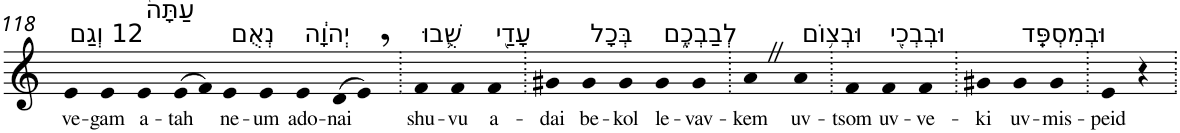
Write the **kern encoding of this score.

**kern	**text
*part1	*part1
*staff1	*staff1
*I"Piano	*
*I'Pno	*
!!LO:PB:g=z
*clefG2	*
*k[]	*
=118	=118
!LO:TX:a:t=12 וְגַם	!
!	!LO:LY:b
4e	ve-
!	!LO:LY:b
4e	-gam
!LO:TX:a:t=עַתָּה֙	!
!	!LO:LY:b
4e	a-
!	!LO:LY:b
(>8e	-tah
8f)	.
!LO:TX:a:t=נְאֻם	!
!	!LO:LY:b
4e	ne-
!	!LO:LY:b
4e	-um
!LO:TX:a:t=יְהוָ֔ה	!
!	!LO:LY:b
4e	ado-
!	!LO:LY:b
(>8d	-nai
8e,)	.
=119.	=119.
!LO:TX:a:t=שֻׁ֥בוּ	!
!	!LO:LY:b
4f	shu-
!	!LO:LY:b
4f	-vu
!LO:TX:a:t=עָדַ֖י	!
!	!LO:LY:b
4f	a-
=120.	=120.
!	!LO:LY:b
4g#X	-dai
!LO:TX:a:t=בְּכָל	!
!	!LO:LY:b
4g#	be-
!	!LO:LY:b
4g#	-kol
!LO:TX:a:t=לְבַבְכֶ֑ם	!
!	!LO:LY:b
4g#	le-
!	!LO:LY:b
4g#	-vav-
=121.	=121.
!	!LO:LY:b
4aZ	-kem
!LO:TX:a:t=וּבְצ֥וֹם	!
!	!LO:LY:b
4a	uv-
=122.	=122.
!	!LO:LY:b
4f	-tsom
!LO:TX:a:t=וּבְבְכִ֖י	!
!	!LO:LY:b
4f	uv-
!	!LO:LY:b
4f	-ve-
=123.	=123.
!	!LO:LY:b
4g#X	-ki
!LO:TX:a:t=וּבְמִסְפֵּֽד	!
!	!LO:LY:b
4g#	uv-
!	!LO:LY:b
4g#	-mis-
=124.	=124.
!	!LO:LY:b
4e	-peid
4r	.
=.	=.
*-	*-
